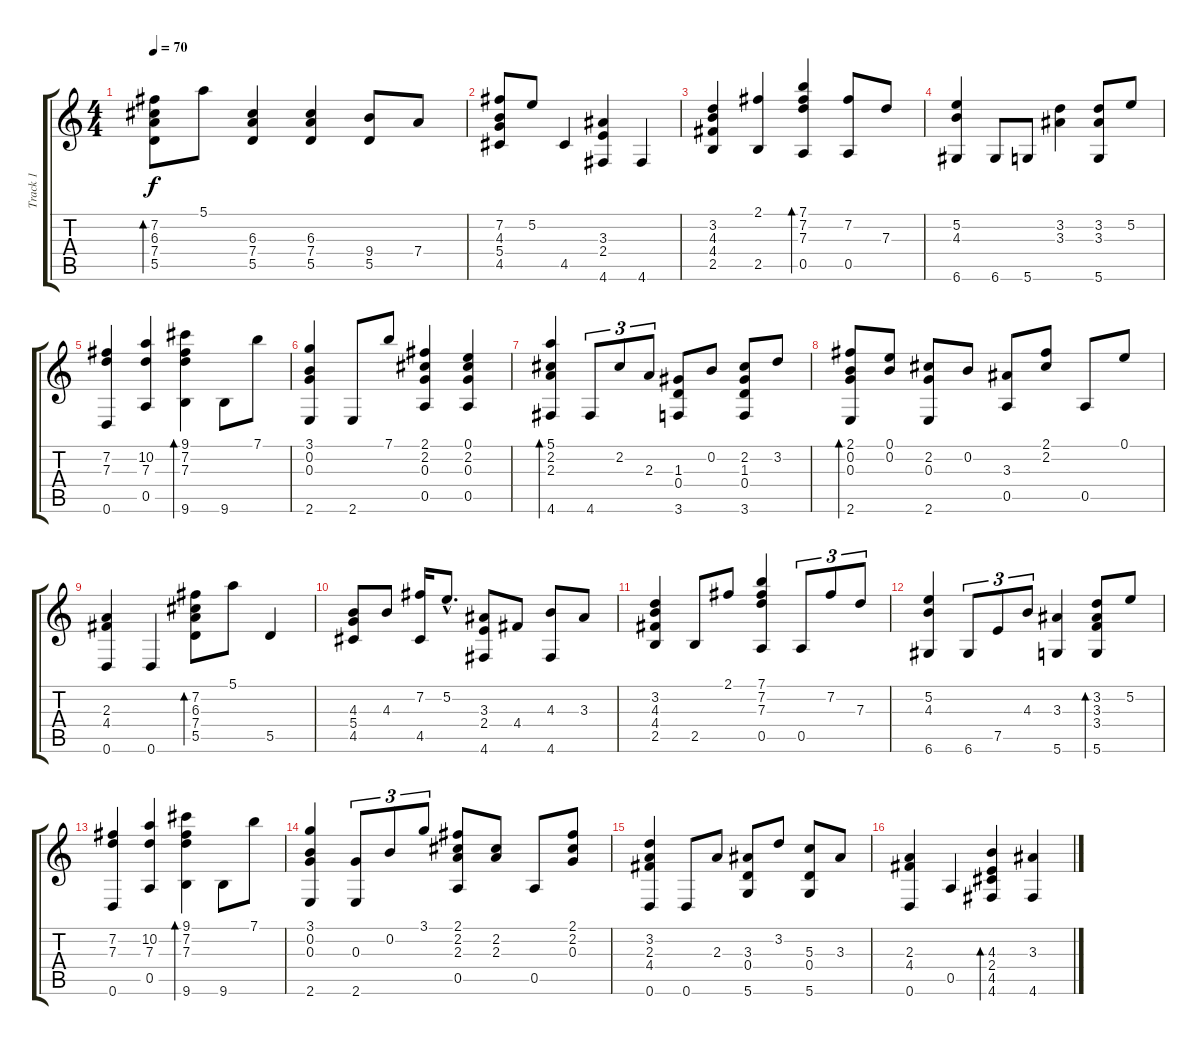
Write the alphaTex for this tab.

\track ("Track 1" "Track 1") {instrument acousticguitarsteel}
\staff {score tabs}
\tuning (E4 B3 G3 D3 A2 D2) {hide}
\ts (4 4)
\tempo 70
\clef g2
\ks c
(7.2 6.3 7.4 5.5).8{bd 240 dy f instrument acousticguitarsteel} 5.1.8 (6.3 7.4 5.5).4 (6.3 7.4 5.5).4 (9.4 5.5).8 7.4.8 |
(7.2 4.3 5.4 4.5).8 5.2.8 4.5.4 (3.3 2.4 4.6).4 4.6.4 |
(3.2 4.3 4.4 2.5).4 (2.1 2.5).4 (7.1 7.2 7.3 0.5).4{bd 240} (7.2 0.5).8 7.3.8 |
(5.2 4.3 6.6).4 6.6.8 5.6.8 (3.2 3.3).4 (3.2 3.3 5.6).8 5.2.8 |
(7.2 7.3 0.6).4 (10.2 7.3 0.5).4 (9.1 7.2 7.3 9.6).4{bd 240} 9.6.8 7.1.8 |
(3.1 0.2 0.3 2.6).4 2.6.8 7.1.8 (2.1 2.2 0.3 0.5).4 (0.1 2.2 0.3 0.5).4 |
(5.1 2.2 2.3 4.6).4{bd 240} 4.6.8{tu (3 2)} 2.2.8{tu (3 2)} 2.3.8{tu (3 2)} (1.3 0.4 3.6).8 0.2.8 (2.2 1.3 0.4 3.6).8 3.2.8 |
(2.1 0.2 0.3 2.6).8{bd 240} (0.1 0.2).8 (2.2 0.3 2.6).8 0.2.8 (3.3 0.5).8 (2.1 2.2).8 0.5.8 0.1.8 |
(2.3 4.4 0.6).4 0.6.4 (7.2 6.3 7.4 5.5).8{bd 240} 5.1.8 5.5.4 |
(4.3 5.4 4.5).8 4.3.8 (7.2 4.5).16 5.2{hac}.8{d} (3.3 2.4 4.6).8 4.4.8 (4.3 4.6).8 3.3.8 |
(3.2 4.3 4.4 2.5).4 2.5.8 2.1.8 (7.1 7.2 7.3 0.5).4 0.5.8{tu (3 2)} 7.2.8{tu (3 2)} 7.3.8{tu (3 2)} |
(5.2 4.3 6.6).4 6.6.8{tu (3 2)} 7.5.8{tu (3 2)} 4.3.8{tu (3 2)} (3.3 5.6).4 (3.2 3.3 3.4 5.6).8{bd 240} 5.2.8 |
(7.2 7.3 0.6).4 (10.2 7.3 0.5).4 (9.1 7.2 7.3 9.6).4{bd 240} 9.6.8 7.1.8 |
(3.1 0.2 0.3 2.6).4 (0.3 2.6).8{tu (3 2)} 0.2.8{tu (3 2)} 3.1.8{tu (3 2)} (2.1 2.2 2.3 0.5).8 (2.2 2.3).8 0.5.8 (2.1 2.2 0.3).8 |
(3.2 2.3 4.4 0.6).4 0.6.8 2.3.8 (3.3 0.4 5.6).8 3.2.8 (5.3 0.4 5.6).8 3.3.8 |
(2.3 4.4 0.6).4 0.5.4 (4.3 2.4 4.5 4.6).4{bd 240} (3.3 4.6).4
